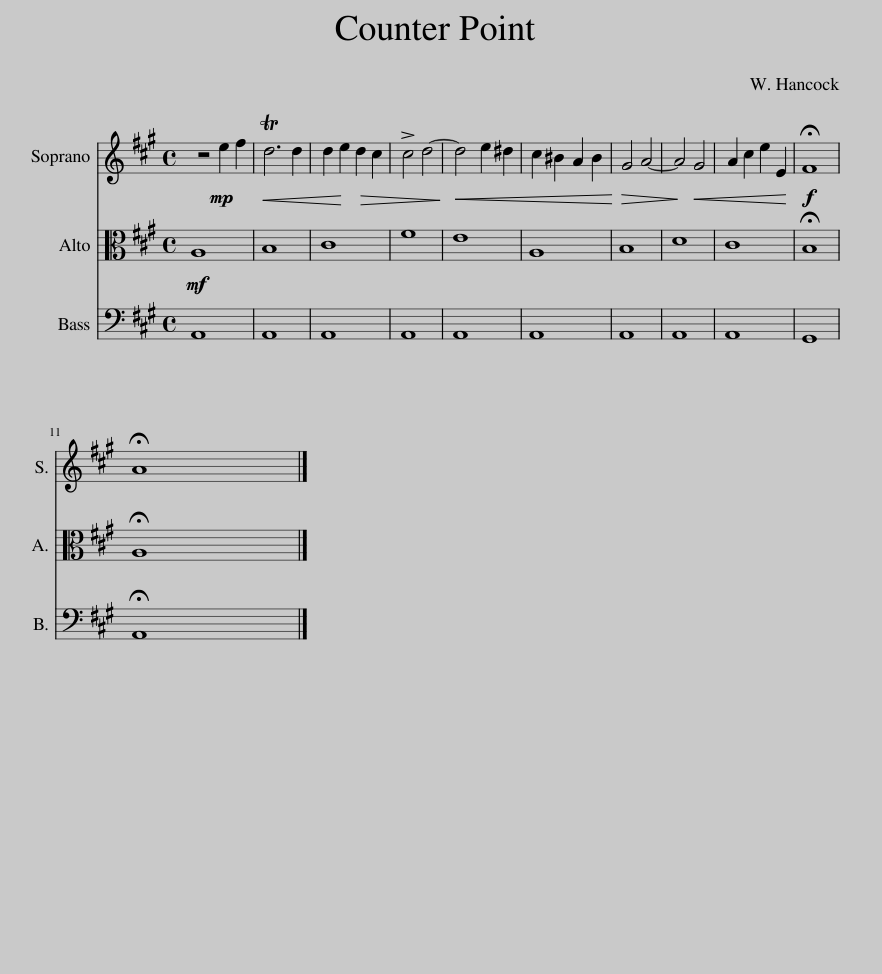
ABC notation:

X:1
%%score 1 2 3
L:1/8
M:4/4
I:linebreak $
K:A
V:1 treble
V:2 alto
V:3 bass
V:1
 z4!mp! e2 f2 |!<(! Td6 d2!<)! | d2!>(! e2 d2 c2!>)! | !>!c4 d4- |!<(! d4 e2 ^d2!<)! | %5
 c2 ^B2 A2 B2 |!>(! G4 A4-!>)! | A4!<(! G4!<)! | A2 c2 e2 E2 |!f! !fermata!F8 |$ %10
 !fermata!A8 |] %11
V:2
!mf! A,8 | B,8 | C8 | F8 | E8 | %5
 A,8 | B,8 | D8 | C8 | !fermata!B,8 |$ %10
 !fermata!A,8 |] %11
V:3
 A,,8 | A,,8 | A,,8 | A,,8 | A,,8 | %5
 A,,8 | A,,8 | A,,8 | A,,8 | G,,8 |$ %10
 !fermata!A,,8 |] %11
